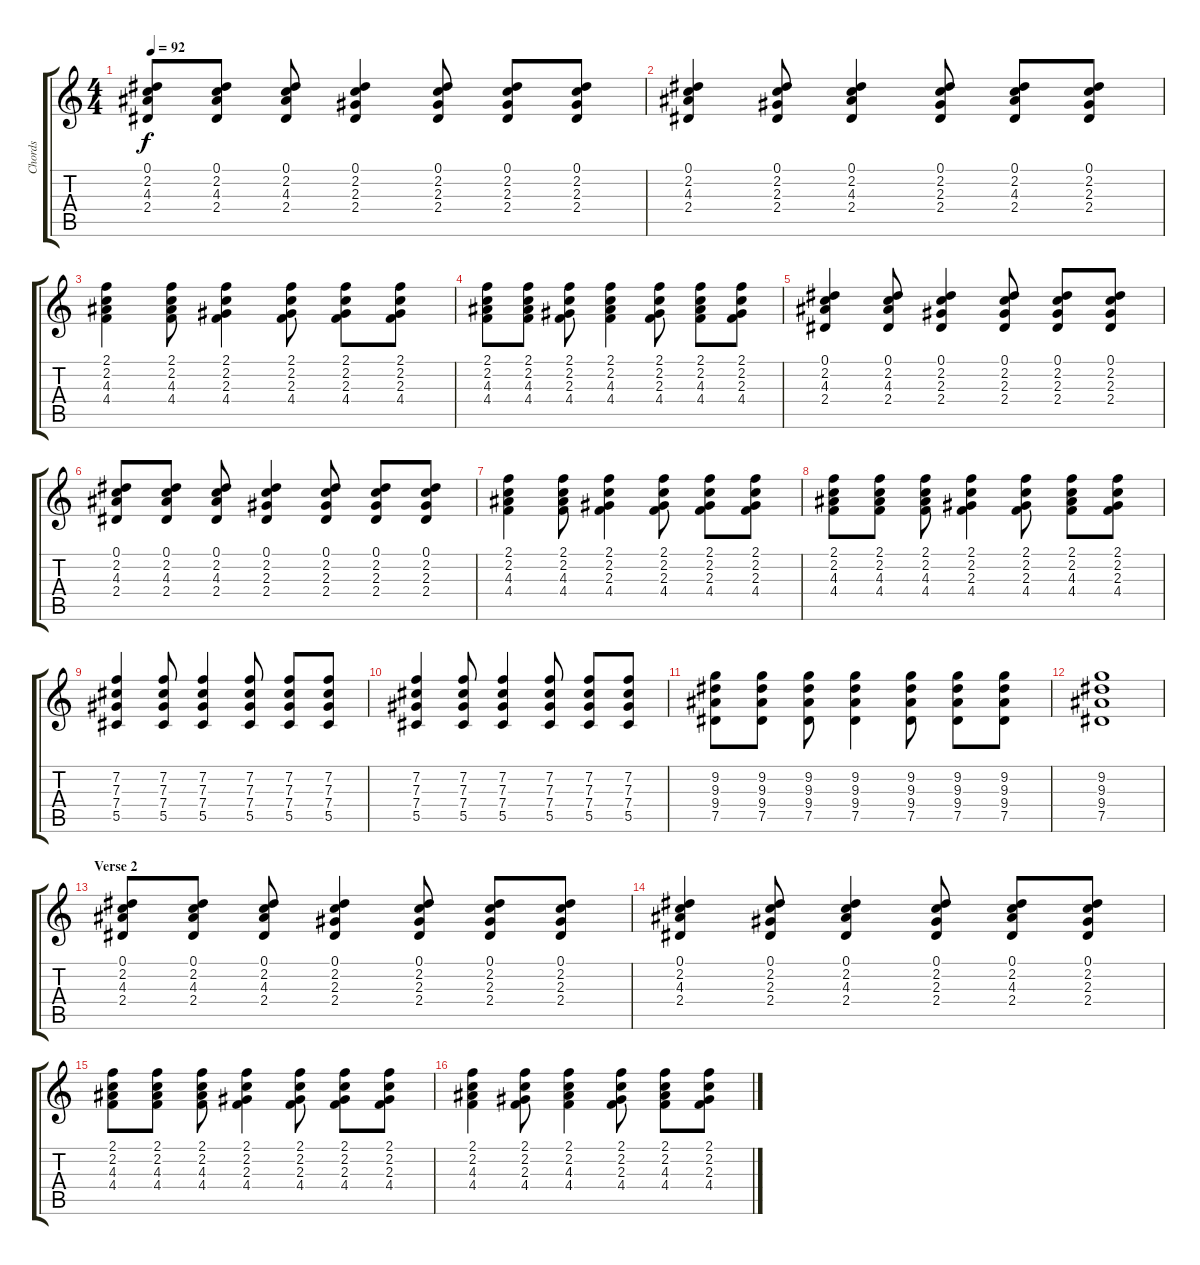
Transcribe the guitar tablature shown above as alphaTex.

\track ("Chords" "Chords") {instrument acousticguitarsteel}
\staff {score tabs}
\tuning (Eb4 Bb3 Gb3 Db3 Ab2 Eb2) {hide}
\ts (4 4)
\tempo 92
\clef g2
\ks c
(0.1 2.2 4.3 2.4).8{dy f} (0.1 2.2 4.3 2.4).8 (0.1 2.2 4.3 2.4).8 (0.1 2.2 2.3 2.4).4 (0.1 2.2 2.3 2.4).8 (0.1 2.2 2.3 2.4).8 (0.1 2.2 2.3 2.4).8 |
(0.1 2.2 4.3 2.4).4 (0.1 2.2 2.3 2.4).8 (0.1 2.2 4.3 2.4).4 (0.1 2.2 2.3 2.4).8 (0.1 2.2 4.3 2.4).8 (0.1 2.2 2.3 2.4).8 |
(2.1 2.2 4.3 4.4).4 (2.1 2.2 4.3 4.4).8 (2.1 2.2 2.3 4.4).4 (2.1 2.2 2.3 4.4).8 (2.1 2.2 2.3 4.4).8 (2.1 2.2 2.3 4.4).8 |
(2.1 2.2 4.3 4.4).8 (2.1 2.2 4.3 4.4).8 (2.1 2.2 2.3 4.4).8 (2.1 2.2 4.3 4.4).4 (2.1 2.2 2.3 4.4).8 (2.1 2.2 4.3 4.4).8 (2.1 2.2 2.3 4.4).8 |
(0.1 2.2 4.3 2.4).4 (0.1 2.2 4.3 2.4).8 (0.1 2.2 2.3 2.4).4 (0.1 2.2 2.3 2.4).8 (0.1 2.2 2.3 2.4).8 (0.1 2.2 2.3 2.4).8 |
(0.1 2.2 4.3 2.4).8 (0.1 2.2 4.3 2.4).8 (0.1 2.2 4.3 2.4).8 (0.1 2.2 2.3 2.4).4 (0.1 2.2 2.3 2.4).8 (0.1 2.2 2.3 2.4).8 (0.1 2.2 2.3 2.4).8 |
(2.1 2.2 4.3 4.4).4 (2.1 2.2 4.3 4.4).8 (2.1 2.2 2.3 4.4).4 (2.1 2.2 2.3 4.4).8 (2.1 2.2 2.3 4.4).8 (2.1 2.2 2.3 4.4).8 |
(2.1 2.2 4.3 4.4).8 (2.1 2.2 4.3 4.4).8 (2.1 2.2 4.3 4.4).8 (2.1 2.2 2.3 4.4).4 (2.1 2.2 2.3 4.4).8 (2.1 2.2 4.3 4.4).8 (2.1 2.2 2.3 4.4).8 |
(7.2 7.3 7.4 5.5).4 (7.2 7.3 7.4 5.5).8 (7.2 7.3 7.4 5.5).4 (7.2 7.3 7.4 5.5).8 (7.2 7.3 7.4 5.5).8 (7.2 7.3 7.4 5.5).8 |
(7.2 7.3 7.4 5.5).4 (7.2 7.3 7.4 5.5).8 (7.2 7.3 7.4 5.5).4 (7.2 7.3 7.4 5.5).8 (7.2 7.3 7.4 5.5).8 (7.2 7.3 7.4 5.5).8 |
(9.2 9.3 9.4 7.5).8 (9.2 9.3 9.4 7.5).8 (9.2 9.3 9.4 7.5).8 (9.2 9.3 9.4 7.5).4 (9.2 9.3 9.4 7.5).8 (9.2 9.3 9.4 7.5).8 (9.2 9.3 9.4 7.5).8 |
(9.2 9.3 9.4 7.5).1 |
\section ("" "Verse 2")
(0.1 2.2 4.3 2.4).8 (0.1 2.2 4.3 2.4).8 (0.1 2.2 4.3 2.4).8 (0.1 2.2 2.3 2.4).4 (0.1 2.2 2.3 2.4).8 (0.1 2.2 2.3 2.4).8 (0.1 2.2 2.3 2.4).8 |
(0.1 2.2 4.3 2.4).4 (0.1 2.2 2.3 2.4).8 (0.1 2.2 4.3 2.4).4 (0.1 2.2 2.3 2.4).8 (0.1 2.2 4.3 2.4).8 (0.1 2.2 2.3 2.4).8 |
(2.1 2.2 4.3 4.4).8 (2.1 2.2 4.3 4.4).8 (2.1 2.2 4.3 4.4).8 (2.1 2.2 2.3 4.4).4 (2.1 2.2 2.3 4.4).8 (2.1 2.2 2.3 4.4).8 (2.1 2.2 2.3 4.4).8 |
(2.1 2.2 4.3 4.4).4 (2.1 2.2 2.3 4.4).8 (2.1 2.2 4.3 4.4).4 (2.1 2.2 2.3 4.4).8 (2.1 2.2 4.3 4.4).8 (2.1 2.2 2.3 4.4).8
